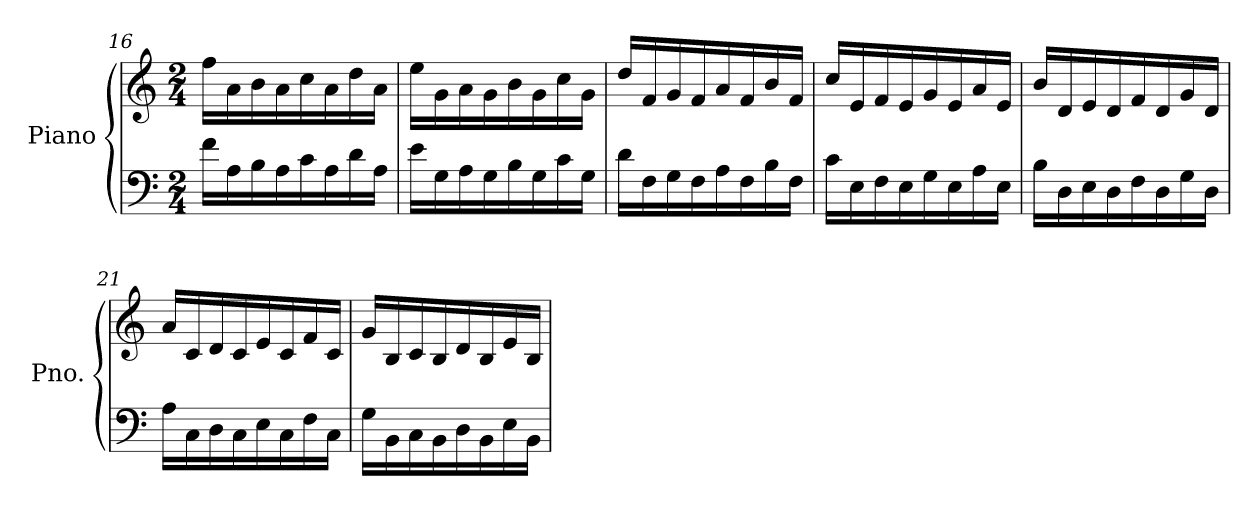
**kern	**kern
*part1	*part1
*staff2	*staff1
*I"Piano	*
*I'Pno.	*
*clefF4	*clefG2
*k[]	*k[]
*M2/4	*M2/4
=16	=16
16f\LL	16ff\LL
16A\	16a\
16B\	16b\
16A\	16a\
16c\	16cc\
16A\	16a\
16d\	16dd\
16A\JJ	16a\JJ
=17	=17
16e\LL	16ee\LL
16G\	16g\
16A\	16a\
16G\	16g\
16B\	16b\
16G\	16g\
16c\	16cc\
16G\JJ	16g\JJ
!!LO:LB:g=z
=18	=18
16d\LL	16dd/LL
16F\	16f/
16G\	16g/
16F\	16f/
16A\	16a/
16F\	16f/
16B\	16b/
16F\JJ	16f/JJ
=19	=19
16c\LL	16cc/LL
16E\	16e/
16F\	16f/
16E\	16e/
16G\	16g/
16E\	16e/
16A\	16a/
16E\JJ	16e/JJ
=20	=20
16B\LL	16b/LL
16D\	16d/
16E\	16e/
16D\	16d/
16F\	16f/
16D\	16d/
16G\	16g/
16D\JJ	16d/JJ
=21	=21
16A\LL	16a/LL
16C\	16c/
16D\	16d/
16C\	16c/
16E\	16e/
16C\	16c/
16F\	16f/
16C\JJ	16c/JJ
=22	=22
16G\LL	16g/LL
16BB\	16B/
16C\	16c/
16BB\	16B/
16D\	16d/
16BB\	16B/
16E\	16e/
16BB\JJ	16B/JJ
=	=
*-	*-
